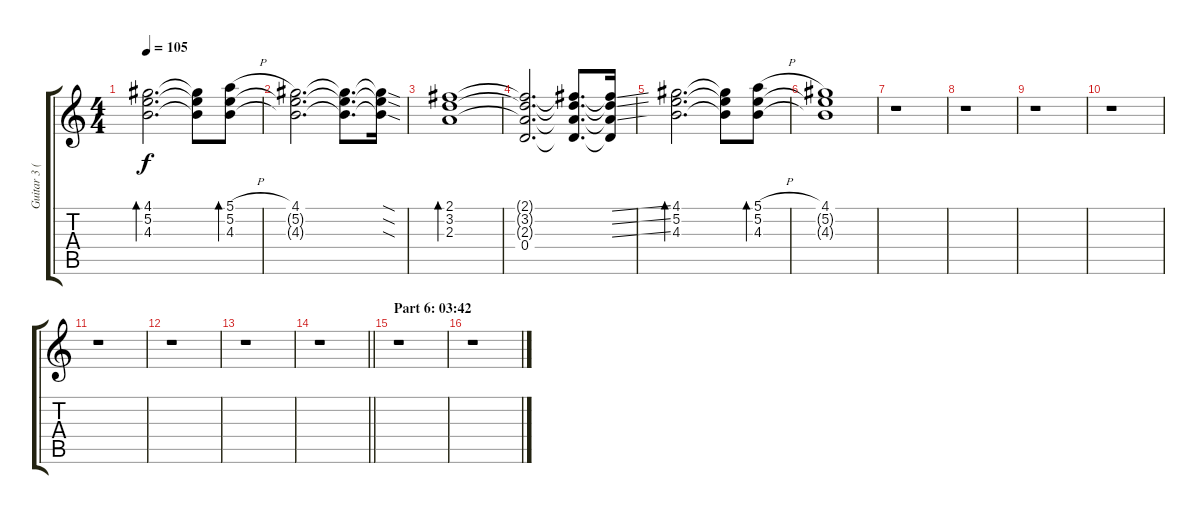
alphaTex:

\track ("Guitar 3 (Clean)" "Guitar 3 (") {instrument electricguitarclean}
\staff {score tabs}
\tuning (E4 B3 G3 D3 A2 E2) {hide}
\ts (4 4)
\tempo 105
\clef g2
\ks c
(4.1 5.2 4.3).2{d bd 60 dy f} (4.1{t} 5.2{t} 4.3{t}).8 (5.1{h} 5.2 4.3).8{bd 60} |
(4.1 5.2{t} 4.3{t}).2{d} (4.1{t} 5.2{t} 4.3{t}).8{d} (4.1{sod t} 5.2{sod t} 4.3{sod t}).16 |
(2.1 3.2 2.3).1{bd 60} |
(2.1{t} 3.2{t} 2.3{t} 0.4).2{d} (2.1{t} 3.2{t} 2.3{t} 0.4{t}).8{d} (2.1{ss t} 3.2{ss t} 2.3{ss t} 0.4{t}).16 |
(4.1 5.2 4.3).2{d bd 60} (4.1{t} 5.2{t} 4.3{t}).8 (5.1{h} 5.2 4.3).8{bd 60} |
(4.1 5.2{t} 4.3{t}).1 |
r.1 |
r.1 |
r.1 |
r.1 |
r.1 |
r.1 |
r.1 |
\barLineRight lightlight
r.1 |
\section ("" "Part 6: 03:42")
r.1 |
r.1
